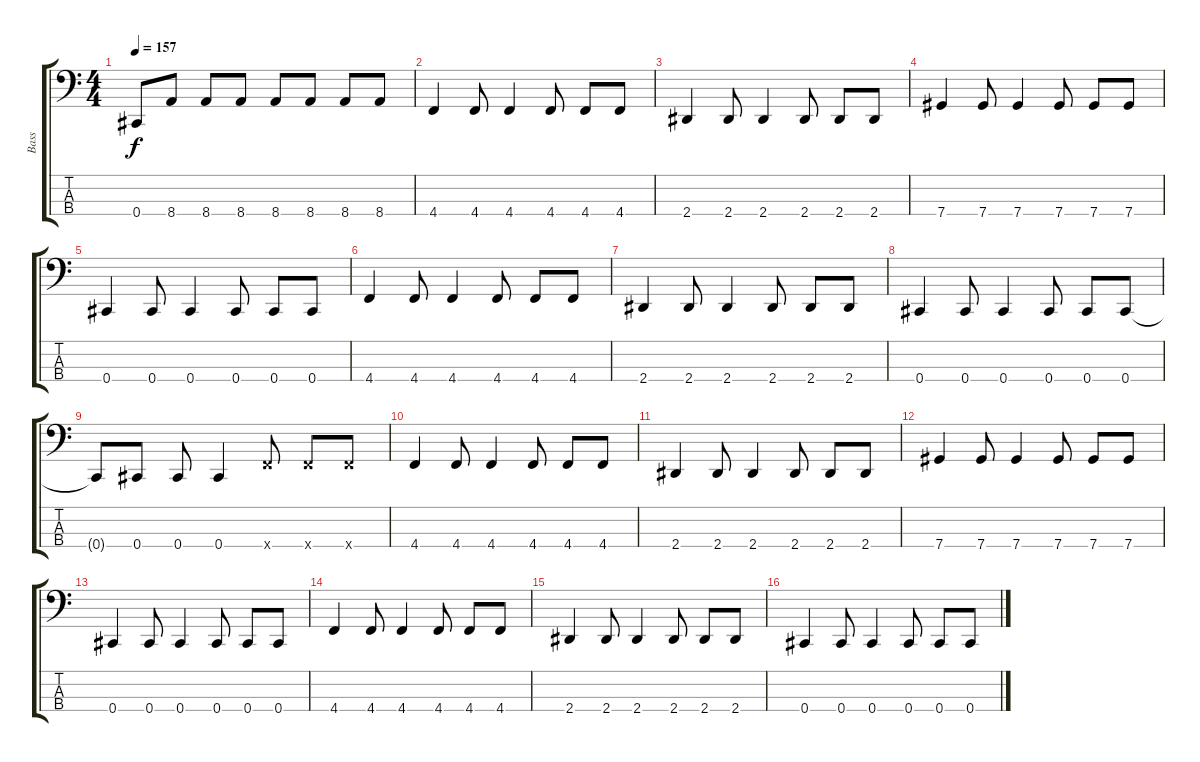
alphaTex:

\track ("Bass" "Bass") {instrument electricbasspick}
\staff {score tabs}
\tuning (Gb2 Db2 Ab1 Db1) {hide}
\ts (4 4)
\tempo 157
\clef f4
\ks c
0.4{t}.8{dy f} 8.4.8 8.4.8 8.4.8 8.4.8 8.4.8 8.4.8 8.4.8 |
4.4.4 4.4.8 4.4.4 4.4.8 4.4.8 4.4.8 |
2.4.4 2.4.8 2.4.4 2.4.8 2.4.8 2.4.8 |
7.4.4 7.4.8 7.4.4 7.4.8 7.4.8 7.4.8 |
0.4.4 0.4.8 0.4.4 0.4.8 0.4.8 0.4.8 |
4.4.4 4.4.8 4.4.4 4.4.8 4.4.8 4.4.8 |
2.4.4 2.4.8 2.4.4 2.4.8 2.4.8 2.4.8 |
0.4.4 0.4.8 0.4.4 0.4.8 0.4.8 0.4.8 |
0.4{t}.8 0.4.8 0.4.8 0.4.4 4.4{x}.8 4.4{x}.8 4.4{x}.8 |
4.4.4 4.4.8 4.4.4 4.4.8 4.4.8 4.4.8 |
2.4.4 2.4.8 2.4.4 2.4.8 2.4.8 2.4.8 |
7.4.4 7.4.8 7.4.4 7.4.8 7.4.8 7.4.8 |
0.4.4 0.4.8 0.4.4 0.4.8 0.4.8 0.4.8 |
4.4.4 4.4.8 4.4.4 4.4.8 4.4.8 4.4.8 |
2.4.4 2.4.8 2.4.4 2.4.8 2.4.8 2.4.8 |
0.4.4 0.4.8 0.4.4 0.4.8 0.4.8 0.4.8
